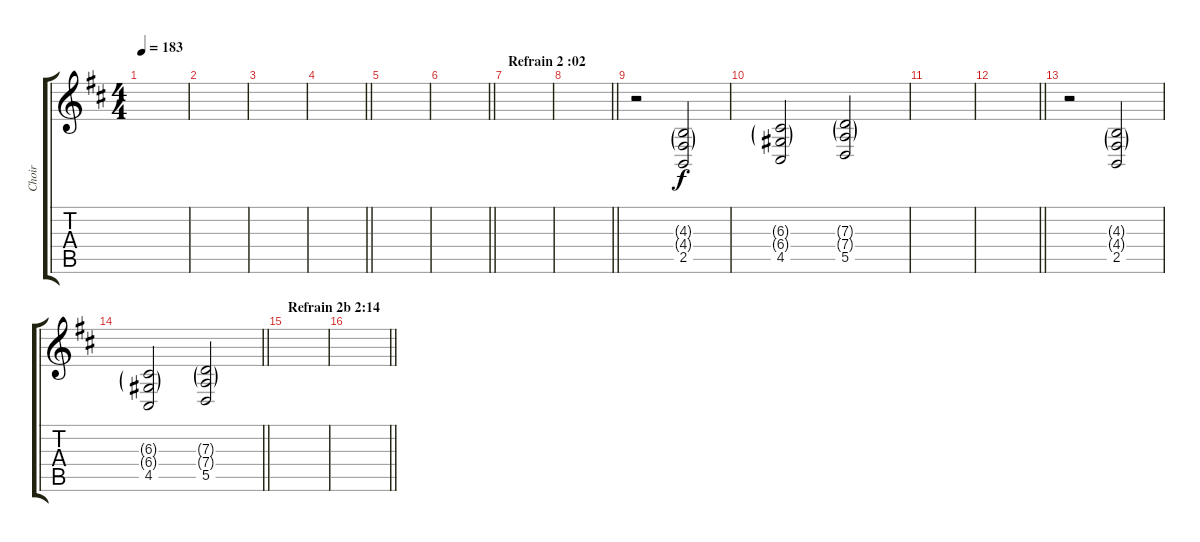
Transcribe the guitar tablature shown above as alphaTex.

\track ("Choir" "Choir") {instrument stringensemble1}
\staff {score tabs}
\tuning (E4 B3 G3 D3 A2 E2) {hide}
\ts (4 4)
\tempo 183
\clef g2
\ks d
|
|
|
\barLineRight lightlight
|
|
\barLineRight lightlight
|
\section ("" "Refrain 2 :02")
|
\barLineRight lightlight
|
r.2 (4.3{g} 4.4{g} 2.5).2 |
(6.3{g} 6.4{g} 4.5).2 (7.3{g} 7.4{g} 5.5).2 |
|
\barLineRight lightlight
|
r.2 (4.3{g} 4.4{g} 2.5).2 |
\barLineRight lightlight
(6.3{g} 6.4{g} 4.5).2 (7.3{g} 7.4{g} 5.5).2 |
\section ("" "Refrain 2b 2:14")
|
\barLineRight lightlight
